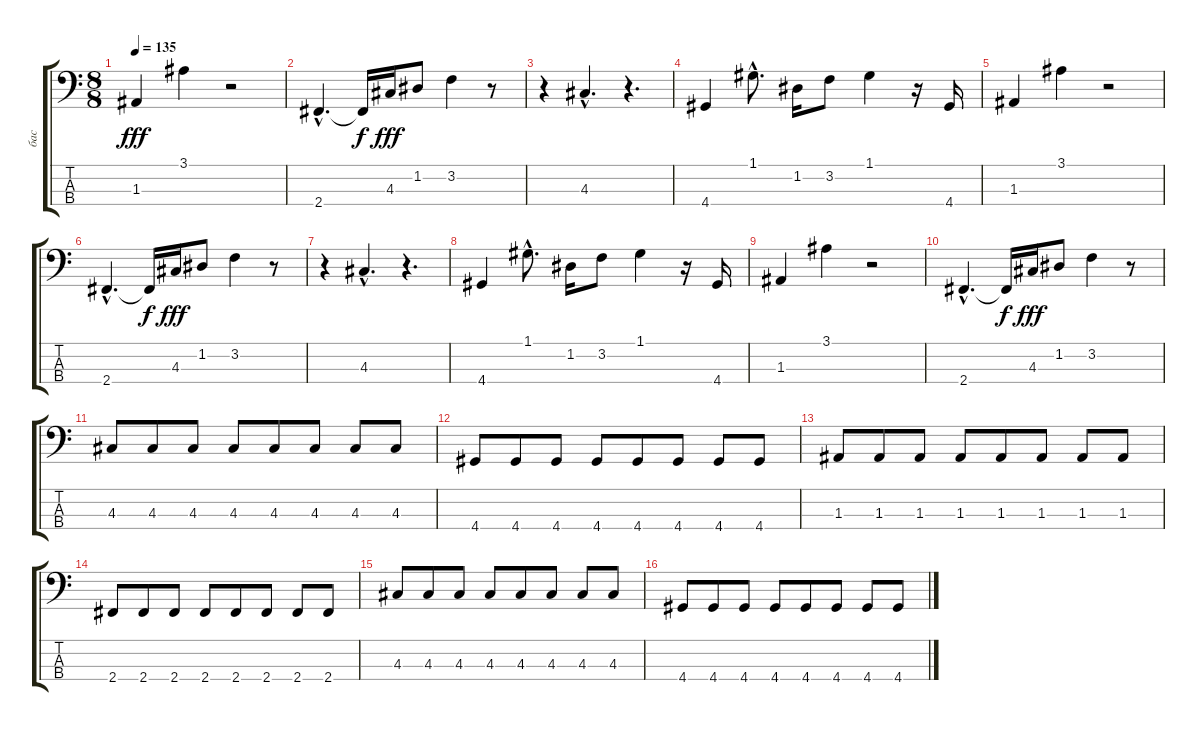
\track ("бас" "бас") {instrument electricbassfinger}
\staff {score tabs}
\tuning (G2 D2 A1 E1) {hide}
\ts (8 8)
\tempo 135
\clef f4
\ks c
1.3.4{dy fff} 3.1.4 r.2 |
2.4{hac}.4{d} 2.4{t}.16{dy f} 4.3.16{dy fff} 1.2.8 3.2.4 r.8 |
r.4 4.3{hac}.4{d} r.4{d} |
4.4.4 1.1{hac}.8{d} 1.2.16 3.2.8 1.1.4 r.16 4.4.16 |
1.3.4 3.1.4 r.2 |
2.4{hac}.4{d} 2.4{t}.16{dy f} 4.3.16{dy fff} 1.2.8 3.2.4 r.8 |
r.4 4.3{hac}.4{d} r.4{d} |
4.4.4 1.1{hac}.8{d} 1.2.16 3.2.8 1.1.4 r.16 4.4.16 |
1.3.4 3.1.4 r.2 |
2.4{hac}.4{d} 2.4{t}.16{dy f} 4.3.16{dy fff} 1.2.8 3.2.4 r.8 |
4.3.8 4.3.8 4.3.8 4.3.8 4.3.8 4.3.8 4.3.8 4.3.8 |
4.4.8 4.4.8 4.4.8 4.4.8 4.4.8 4.4.8 4.4.8 4.4.8 |
1.3.8 1.3.8 1.3.8 1.3.8 1.3.8 1.3.8 1.3.8 1.3.8 |
2.4.8 2.4.8 2.4.8 2.4.8 2.4.8 2.4.8 2.4.8 2.4.8 |
4.3.8 4.3.8 4.3.8 4.3.8 4.3.8 4.3.8 4.3.8 4.3.8 |
4.4.8 4.4.8 4.4.8 4.4.8 4.4.8 4.4.8 4.4.8 4.4.8
